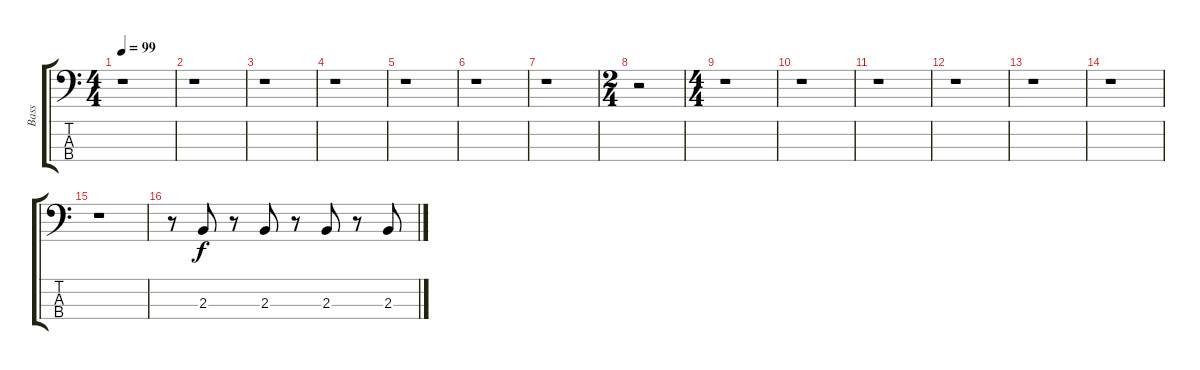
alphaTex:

\track ("Bass" "Bass") {instrument electricbasspick}
\staff {score tabs}
\tuning (G2 D2 A1 E1) {hide}
\ts (4 4)
\tempo 99
\clef f4
\ks c
r.1{dy f} |
r.1 |
r.1 |
r.1 |
r.1 |
r.1 |
r.1 |
\ts (2 4)
r.2 |
\ts (4 4)
r.1 |
r.1 |
r.1 |
r.1 |
r.1 |
r.1 |
r.1 |
r.8 2.3.8 r.8 2.3.8 r.8 2.3.8 r.8 2.3.8
